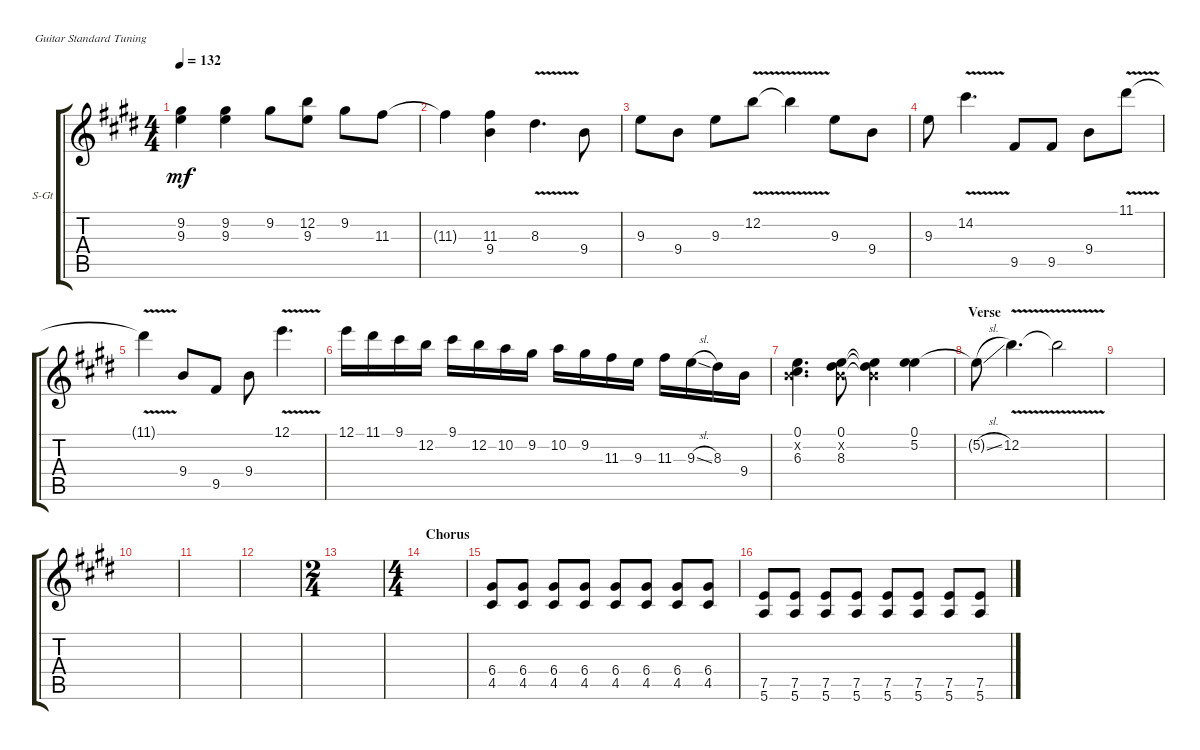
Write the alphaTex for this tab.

\defaultSystemsLayout 4
\bracketExtendMode groupsimilarinstruments
\firstSystemTrackNameOrientation horizontal
\otherSystemsTrackNameOrientation horizontal
\track ("guitar" "S-Gt") {instrument acousticguitarsteel}
\staff {score tabs}
\tuning (E4 B3 G3 D3 A2 E2)
\ts (4 4)
\tempo 132
\clef g2
\ks c#minor
(9.3 9.2).4{dy mf} (9.2 9.3).4 9.2.8 (12.2 9.3).8 9.2.8 11.3.8 |
11.3{t}.4 (11.3 9.4).4 8.3{v}.4{d} 9.4.8 |
9.3.8 9.4.8 9.3.8 12.2{v}.8 12.2{v t}.4 9.3.8 9.4.8 |
9.3.8 14.2{v}.4{d} 9.5.8 9.5.8 9.4.8 11.1{v}.8 |
11.1{v t}.4 9.4.8 9.5.8 9.4.8 12.1{v}.4{d} |
12.1.16 11.1.16 9.1.16 12.2.16 9.1.16 12.2.16 10.2.16 9.2.16 10.2.16 9.2.16 11.3.16 9.3.16 11.3.16 9.3{sl}.16 8.3.16 9.4.16 |
(0.1 0.2{x} 6.3).4{d} (0.1 0.2{x} 8.3).8 (8.3{t} 0.2{x t} 0.1{t}).4 (5.2 0.1).4 |
\section ("" "Verse")
5.2{sl t}.8 12.2{v}.4{d} 12.2{t}.2 |
|
|
|
|
\ts (2 4)
|
\ts (4 4)
\section ("" "Chorus")
|
(6.4 4.5).8 (6.4 4.5).8 (6.4 4.5).8 (6.4 4.5).8 (6.4 4.5).8 (6.4 4.5).8 (6.4 4.5).8 (6.4 4.5).8 |
(7.5 5.6).8 (7.5 5.6).8 (7.5 5.6).8 (7.5 5.6).8 (7.5 5.6).8 (7.5 5.6).8 (7.5 5.6).8 (7.5 5.6).8
